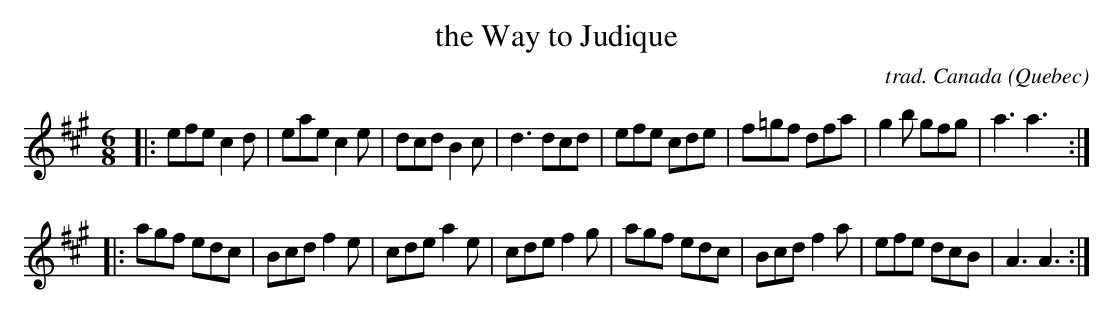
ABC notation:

X:1
T: the Way to Judique
C: trad. Canada
O: Quebec
M: 6/8
L: 1/8
K: A
|:\
efe c2d | eae c2e | dcd B2c | d3 dcd |\
efe cde | f=gf dfa | g2b gfg | a3 a3 :|
|:\
agf edc | Bcd f2e | cde a2e | cde f2g |\
agf edc | Bcd f2a | efe dcB | A3 A3 :|
